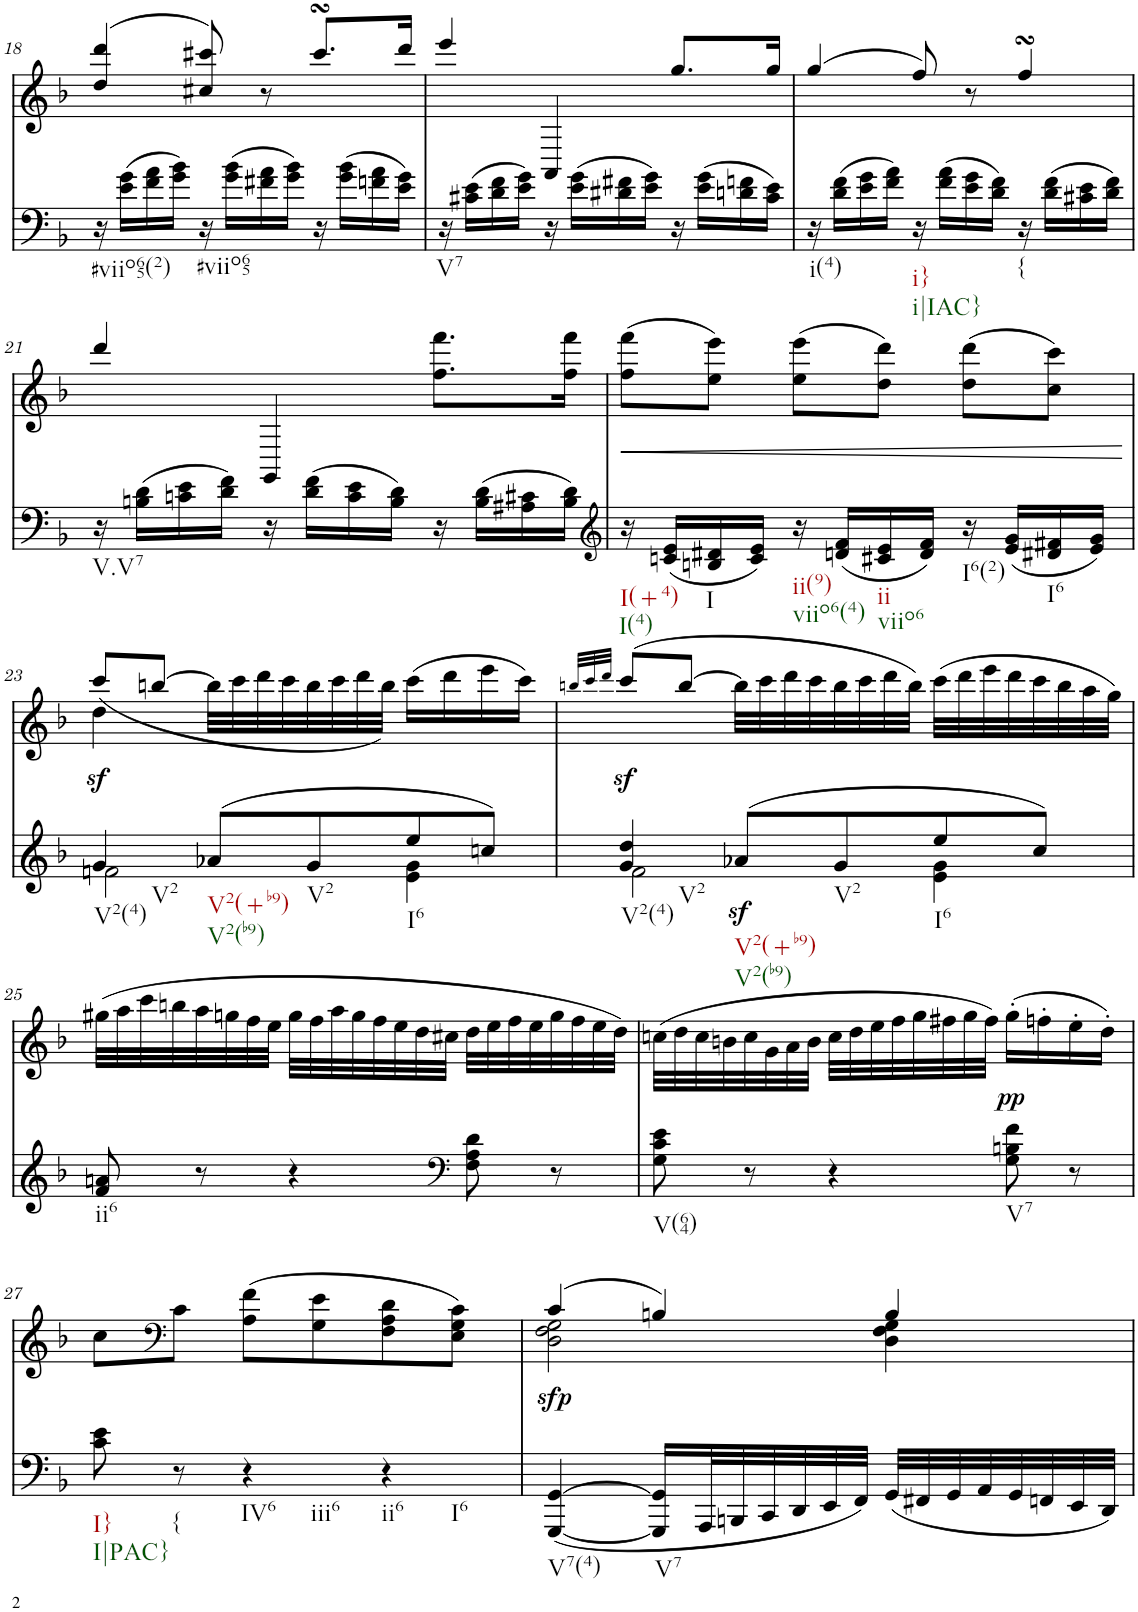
**kern	**dynam	**kern	**dynam
*part2	*part2	*part1	*part1
*staff2	*staff2	*staff1	*staff1
*I"piano	*	*I"piano	*
*I'Pno	*	*I'Pno	*
!!LO:PB:g=z
*clefF4	*	*clefG2	*
*k[b-]	*	*k[b-]	*
*F:	*	*F:	*
*M3/4	*	*M3/4	*
=18	=18	=18	=18
!LO:TX:b:t=#viio65(2)	!	!	!
16r	.	(>4dd/ 4ddd/	.
(16e\ 16g\LL	.	.	.
16f\ 16a\	.	.	.
16g\ 16b-\JJ)	.	.	.
!LO:TX:b:t=#viio65	!	!	!
16r	.	8cc#X/ 8ccc#X/)	.
(16g\ 16b-\LL	.	.	.
16f#X\ 16a\	.	8r	.
16g\ 16b-\JJ)	.	.	.
16r	.	8.ccc#sSsS/L	.
(16g\ 16b-\LL	.	.	.
16fn\ 16a\	.	.	.
16e\ 16g\JJ)	.	16ddd/Jk	.
=19	=19	=19	=19
!LO:TX:b:t=V7	!	!	!
16r	.	4eee/	.
(16c#X\ 16e\LL	.	.	.
16d\ 16f\	.	.	.
16e\ 16g\JJ)	.	.	.
16r	.	4AA/	.
(16e\ 16g\LL	.	.	.
16d#X\ 16f#X\	.	.	.
16e\ 16g\JJ)	.	.	.
16r	.	8.gg/L	.
(16e\ 16g\LL	.	.	.
16dn\ 16fn\	.	.	.
16c#\ 16e\JJ)	.	16gg/Jk	.
=20	=20	=20	=20
!LO:TX:b:t=i(4)	!	!	!
16r	.	(>4gg/	.
(16d\ 16f\LL	.	.	.
16e\ 16g\	.	.	.
16f\ 16a\JJ)	.	.	.
!LO:TX:b:t=i}	!	!	!
!LO:TX:b:t=i|IAC}	!	!	!
16r	.	8ff/)	.
(16f\ 16a\LL	.	.	.
16e\ 16g\	.	8r	.
16d\ 16f\JJ)	.	.	.
!LO:TX:b:t={	!	!	!
16r	.	4ffsSSs/	.
(16d\ 16f\LL	.	.	.
16c#X\ 16e\	.	.	.
16d\ 16f\JJ)	.	.	.
!!LO:LB:g=z
=21	=21	=21	=21
!LO:TX:b:t=V.V7	!	!	!
16r	.	4ddd/	.
(16Bn\ 16d\LL	.	.	.
16cn\ 16e\	.	.	.
16d\ 16f\JJ)	.	.	.
16r	.	4GG/	.
(16d\ 16f\LL	.	.	.
16c\ 16e\	.	.	.
16B\ 16d\JJ)	.	.	.
16r	.	8.ff\ 8.fff\L	.
(16B\ 16d\LL	.	.	.
16A#X\ 16c#X\	.	.	.
16B\ 16d\JJ)	.	16ff\ 16fff\Jk	.
=22	=22	=22	=22
*clefG2	*	*	*
!LO:TX:b:t=I(+4)	!	!	!
!LO:TX:b:t=I(4)	!	!	!
!	!	!	!LO:HP:b
16r	.	(8ff\ 8fff\L	<
(16cn/ 16e/LL	.	.	.
!LO:TX:b:t=I	!	!	!
16Bn/ 16d#X/	.	8ee\ 8eee\J)	.
16c/ 16e/JJ)	.	.	.
!LO:TX:b:t=ii(9)	!	!	!
!LO:TX:b:t=viio6(4)	!	!	!
16r	.	(8ee\ 8eee\L	.
(16dn/ 16f/LL	.	.	.
!LO:TX:b:t=ii	!	!	!
!LO:TX:b:t=viio6	!	!	!
16c#X/ 16e/	.	8dd\ 8ddd\J)	.
16d/ 16f/JJ)	.	.	.
!LO:TX:b:t=I6(2)	!	!	!
16r	.	(8dd\ 8ddd\L	.
(16e/ 16g/LL	.	.	.
!LO:TX:b:t=I6	!	!	!
16d#X/ 16f#X/	.	8cc\ 8ccc\J)	.
16e/ 16g/JJ)	.	.	.
.	.	.	[
!!LO:LB:g=z
=23	=23	=23	=23
*^	*	*^	*
!LO:TX:b:t=V2(4)	!	!	!	!	!
!LO:TX:b:t=V2	!	!	!	!	!
!	!	!	!	!	!LO:DY:b
4g/	2fn\	.	4dd\	(8ccc/L	sf
.	.	.	.	[8bbn/J	.
!LO:TX:b:t=V2(+b9)	!	!	!	!	!
!LO:TX:b:t=V2(b9)	!	!	!	!	!
(8a-X/L	.	.	4ryy	32bb\LLL]	.
.	.	.	.	32ccc\	.
.	.	.	.	32ddd\	.
.	.	.	.	32ccc\	.
!LO:TX:b:t=V2	!	!	!	!	!
8g/	.	.	.	32bb\	.
.	.	.	.	32ccc\	.
.	.	.	.	32ddd\	.
.	.	.	.	32bb\JJJ)	.
!LO:TX:b:t=I6	!	!	!	!	!
8ee/	4e\ 4g\	.	(16ccc\LL	4ryy	.
.	.	.	16ddd\	.	.
8ccn/J)	.	.	16eee\	.	.
.	.	.	16ccc\JJ)	.	.
*	*	*	*v	*v	*
=24	=24	=24	=24	=24
.	.	.	32qbbn/LLL	.
.	.	.	32qccc/	.
.	.	.	32qddd/JJJ	.
!LO:TX:b:t=V2(4)	!	!	!	!
!LO:TX:b:t=V2	!	!	!	!
4g/ 4dd/	2f\	.	(8cccz</L	.
.	.	.	[8bb/J	.
!LO:TX:b:t=V2(+b9)	!	!	!	!
!LO:TX:b:t=V2(b9)	!	!	!	!
!	!	!LO:DY:b	!	!
(8a-X/L	.	sf	32bb\LLL]	.
.	.	.	32ccc\	.
.	.	.	32ddd\	.
.	.	.	32ccc\	.
!LO:TX:b:t=V2	!	!	!	!
8g/	.	.	32bb\	.
.	.	.	32ccc\	.
.	.	.	32ddd\	.
.	.	.	32bb\JJJ)	.
!LO:TX:b:t=I6	!	!	!	!
8ee/	4e\ 4g\	.	(32ccc\LLL	.
.	.	.	32ddd\	.
.	.	.	32eee\	.
.	.	.	32ddd\	.
8cc/J)	.	.	32ccc\	.
.	.	.	32bb\	.
.	.	.	32aa\	.
.	.	.	32gg\JJJ)	.
*v	*v	*	*	*
!!LO:LB:g=z
=25	=25	=25	=25
!LO:TX:b:t=ii6	!	!	!
8f/ 8an/	.	(32gg#X\LLL	.
.	.	32aa\	.
.	.	32ccc\	.
.	.	32bbn\	.
8r	.	32aa\	.
.	.	32ggn\	.
.	.	32ff\	.
.	.	32ee\JJJ	.
4r	.	32gg\LLL	.
.	.	32ff\	.
.	.	32aa\	.
.	.	32gg\	.
.	.	32ff\	.
.	.	32ee\	.
.	.	32dd\	.
.	.	32cc#X\JJJ	.
*clefF4	*	*	*
8F\ 8A\ 8d\	.	32dd\LLL	.
.	.	32ee\	.
.	.	32ff\	.
.	.	32ee\	.
8r	.	32gg\	.
.	.	32ff\	.
.	.	32ee\	.
.	.	32dd\JJJ)	.
=26	=26	=26	=26
!LO:TX:b:t=V(64)	!	!	!
8G\ 8c\ 8e\	.	(32ccn\LLL	.
.	.	32dd\	.
.	.	32cc\	.
.	.	32bn\	.
8r	.	32cc\	.
.	.	32g\	.
.	.	32a\	.
.	.	32b\JJJ	.
4r	.	32cc\LLL	.
.	.	32dd\	.
.	.	32ee\	.
.	.	32ff\	.
.	.	32gg\	.
.	.	32ff#X\	.
.	.	32gg\	.
.	.	32ff#\JJJ)	.
!LO:TX:b:t=V7	!	!	!
!	!	!	!LO:DY:b
8G\ 8Bn\ 8f\	.	(16gg'\LL	pp
.	.	16ffn'\	.
8r	.	16ee'\	.
.	.	16dd'\JJ)	.
!!LO:LB:g=z
=27	=27	=27	=27
!LO:TX:b:t=I}	!	!	!
!LO:TX:b:t=I|PAC}	!	!	!
8c\ 8e\	.	8cc\L	.
*	*	*clefF4	*
!LO:TX:b:t={	!	!	!
8r	.	8c\J	.
!LO:TX:b:t=IV6	!	!	!
!LO:TX:b:t=iii6	!	!	!
4r	.	(8A\ 8f\L	.
.	.	8G\ 8e\	.
!LO:TX:b:t=ii6	!	!	!
!LO:TX:b:t=I6	!	!	!
4r	.	8F\ 8A\ 8d\	.
.	.	8E\ 8G\ 8c\J)	.
=28	=28	=28	=28
*	*	*^	*
!LO:TX:b:t=V7(4)	!	!	!	!
!	!	!	!	!LO:DY:b
([4GGG/ [4GG/	.	(4c/	2D\ 2F\ 2G\	sfp
!LO:TX:b:t=V7	!	!	!	!
16GGG/] 16GG/]LL	.	4Bn/)	.	.
32AAA/L	.	.	.	.
32BBBn/	.	.	.	.
32CC/	.	.	.	.
32DD/	.	.	.	.
32EE/	.	.	.	.
32FF/JJJ)	.	.	.	.
(32GG/LLL	.	4B/	4D\ 4F\ 4G\	.
32FF#X/	.	.	.	.
32GG/	.	.	.	.
32AA/	.	.	.	.
32GG/	.	.	.	.
32FFn/	.	.	.	.
32EE/	.	.	.	.
32DD/JJJ)	.	.	.	.
*	*	*v	*v	*
=	=	=	=
*-	*-	*-	*-
